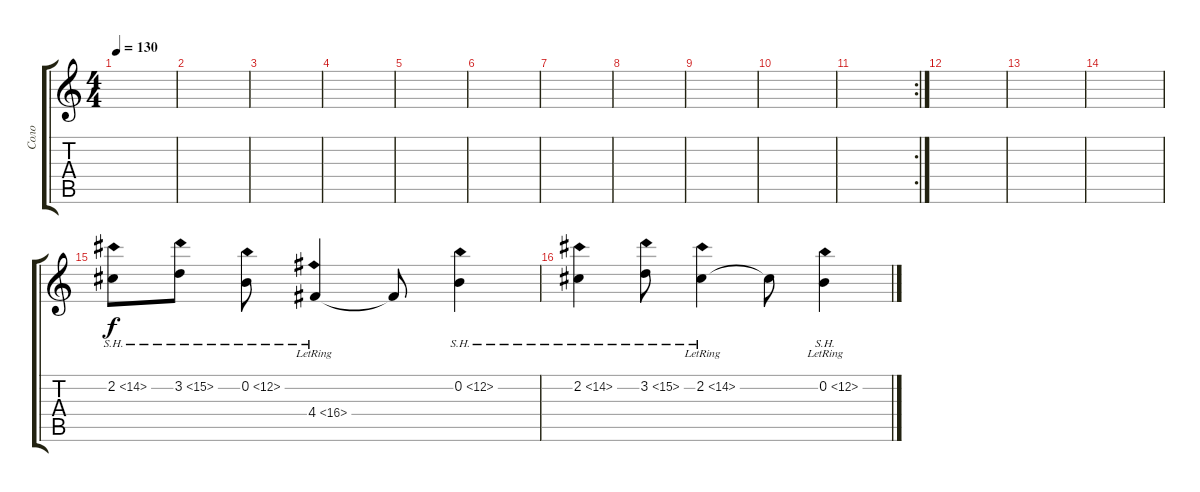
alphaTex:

\track ("Соло" "Соло") {instrument distortionguitar}
\staff {score tabs}
\tuning (E4 B3 G3 D3 A2 E2) {hide}
\ts (4 4)
\tempo 130
\clef g2
\ks c
|
|
|
|
|
|
|
|
|
|
\rc 2
|
|
|
|
2.2{sh 12}.8 3.2{sh 12}.8 0.2{sh 12}.8 4.4{sh 12 lr}.4 4.4{t}.8 0.2{sh 12}.4 |
2.2{sh 12}.4 3.2{sh 12}.8 2.2{sh 12 lr}.4 2.2{t}.8 0.2{sh 12 lr}.4
